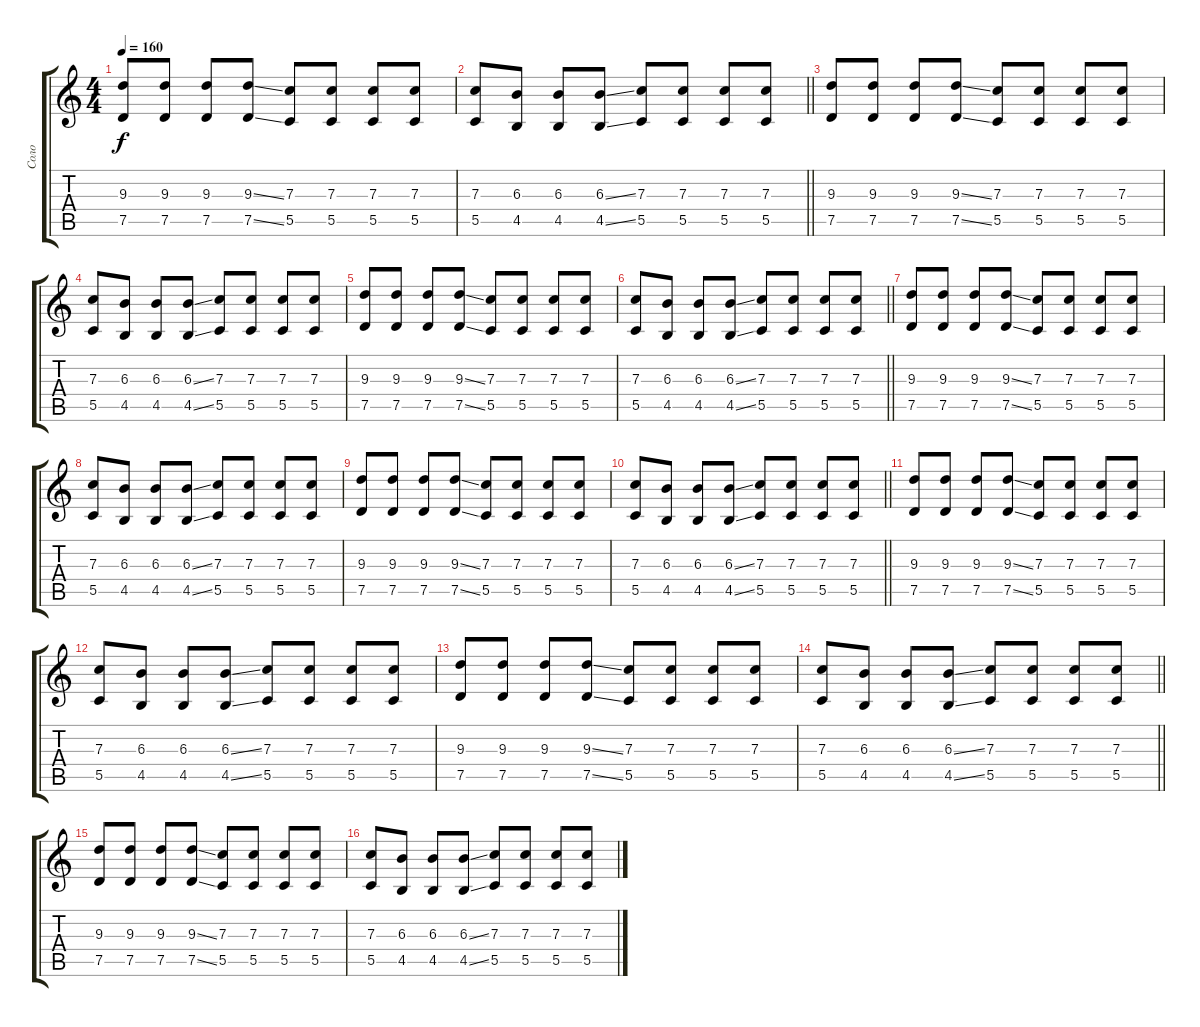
\track ("Соло" "Соло") {instrument distortionguitar}
\staff {score tabs}
\tuning (D4 A3 F3 C3 G2 C2) {hide}
\ts (4 4)
\tempo 160
\clef g2
\ks c
(9.3 7.5).8{dy f} (9.3 7.5).8 (9.3 7.5).8 (9.3{ss} 7.5{ss}).8 (7.3 5.5).8 (7.3 5.5).8 (7.3 5.5).8 (7.3 5.5).8 |
\barLineRight lightlight
(7.3 5.5).8 (6.3 4.5).8 (6.3 4.5).8 (6.3{ss} 4.5{ss}).8 (7.3 5.5).8 (7.3 5.5).8 (7.3 5.5).8 (7.3 5.5).8 |
(9.3 7.5).8 (9.3 7.5).8 (9.3 7.5).8 (9.3{ss} 7.5{ss}).8 (7.3 5.5).8 (7.3 5.5).8 (7.3 5.5).8 (7.3 5.5).8 |
(7.3 5.5).8 (6.3 4.5).8 (6.3 4.5).8 (6.3{ss} 4.5{ss}).8 (7.3 5.5).8 (7.3 5.5).8 (7.3 5.5).8 (7.3 5.5).8 |
(9.3 7.5).8 (9.3 7.5).8 (9.3 7.5).8 (9.3{ss} 7.5{ss}).8 (7.3 5.5).8 (7.3 5.5).8 (7.3 5.5).8 (7.3 5.5).8 |
\barLineRight lightlight
(7.3 5.5).8 (6.3 4.5).8 (6.3 4.5).8 (6.3{ss} 4.5{ss}).8 (7.3 5.5).8 (7.3 5.5).8 (7.3 5.5).8 (7.3 5.5).8 |
(9.3 7.5).8 (9.3 7.5).8 (9.3 7.5).8 (9.3{ss} 7.5{ss}).8 (7.3 5.5).8 (7.3 5.5).8 (7.3 5.5).8 (7.3 5.5).8 |
(7.3 5.5).8 (6.3 4.5).8 (6.3 4.5).8 (6.3{ss} 4.5{ss}).8 (7.3 5.5).8 (7.3 5.5).8 (7.3 5.5).8 (7.3 5.5).8 |
(9.3 7.5).8 (9.3 7.5).8 (9.3 7.5).8 (9.3{ss} 7.5{ss}).8 (7.3 5.5).8 (7.3 5.5).8 (7.3 5.5).8 (7.3 5.5).8 |
\barLineRight lightlight
(7.3 5.5).8 (6.3 4.5).8 (6.3 4.5).8 (6.3{ss} 4.5{ss}).8 (7.3 5.5).8 (7.3 5.5).8 (7.3 5.5).8 (7.3 5.5).8 |
(9.3 7.5).8 (9.3 7.5).8 (9.3 7.5).8 (9.3{ss} 7.5{ss}).8 (7.3 5.5).8 (7.3 5.5).8 (7.3 5.5).8 (7.3 5.5).8 |
(7.3 5.5).8 (6.3 4.5).8 (6.3 4.5).8 (6.3{ss} 4.5{ss}).8 (7.3 5.5).8 (7.3 5.5).8 (7.3 5.5).8 (7.3 5.5).8 |
(9.3 7.5).8 (9.3 7.5).8 (9.3 7.5).8 (9.3{ss} 7.5{ss}).8 (7.3 5.5).8 (7.3 5.5).8 (7.3 5.5).8 (7.3 5.5).8 |
\barLineRight lightlight
(7.3 5.5).8 (6.3 4.5).8 (6.3 4.5).8 (6.3{ss} 4.5{ss}).8 (7.3 5.5).8 (7.3 5.5).8 (7.3 5.5).8 (7.3 5.5).8 |
(9.3 7.5).8 (9.3 7.5).8 (9.3 7.5).8 (9.3{ss} 7.5{ss}).8 (7.3 5.5).8 (7.3 5.5).8 (7.3 5.5).8 (7.3 5.5).8 |
(7.3 5.5).8 (6.3 4.5).8 (6.3 4.5).8 (6.3{ss} 4.5{ss}).8 (7.3 5.5).8 (7.3 5.5).8 (7.3 5.5).8 (7.3 5.5).8
